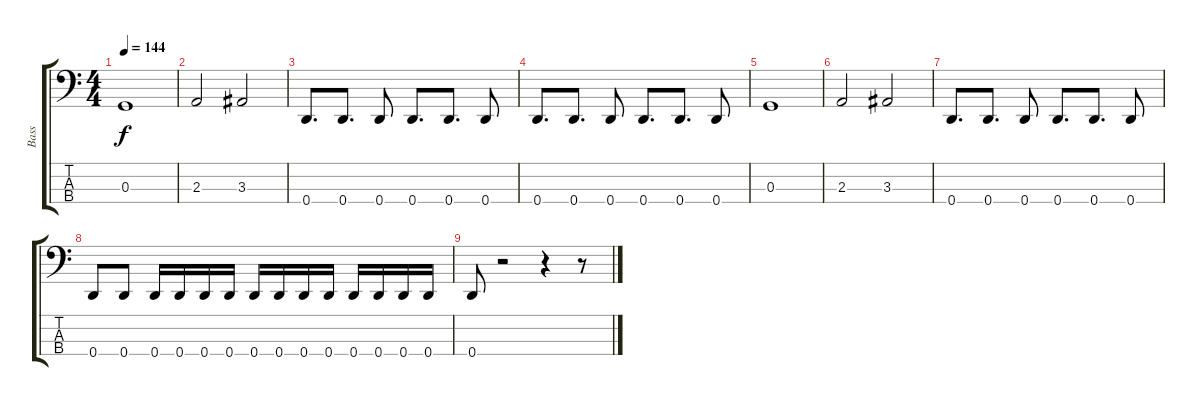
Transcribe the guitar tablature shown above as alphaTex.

\track ("Bass" "Bass") {instrument electricbassfinger}
\staff {score tabs}
\tuning (F2 C2 G1 D1) {hide}
\ts (4 4)
\tempo 144
\clef f4
\ks c
0.3.1{dy f} |
2.3.2 3.3.2 |
0.4.8{d} 0.4.8{d} 0.4.8 0.4.8{d} 0.4.8{d} 0.4.8 |
0.4.8{d} 0.4.8{d} 0.4.8 0.4.8{d} 0.4.8{d} 0.4.8 |
0.3.1 |
2.3.2 3.3.2 |
0.4.8{d} 0.4.8{d} 0.4.8 0.4.8{d} 0.4.8{d} 0.4.8 |
0.4.8 0.4.8 0.4.16 0.4.16 0.4.16 0.4.16 0.4.16 0.4.16 0.4.16 0.4.16 0.4.16 0.4.16 0.4.16 0.4.16 |
0.4.8 r.2 r.4 r.8
